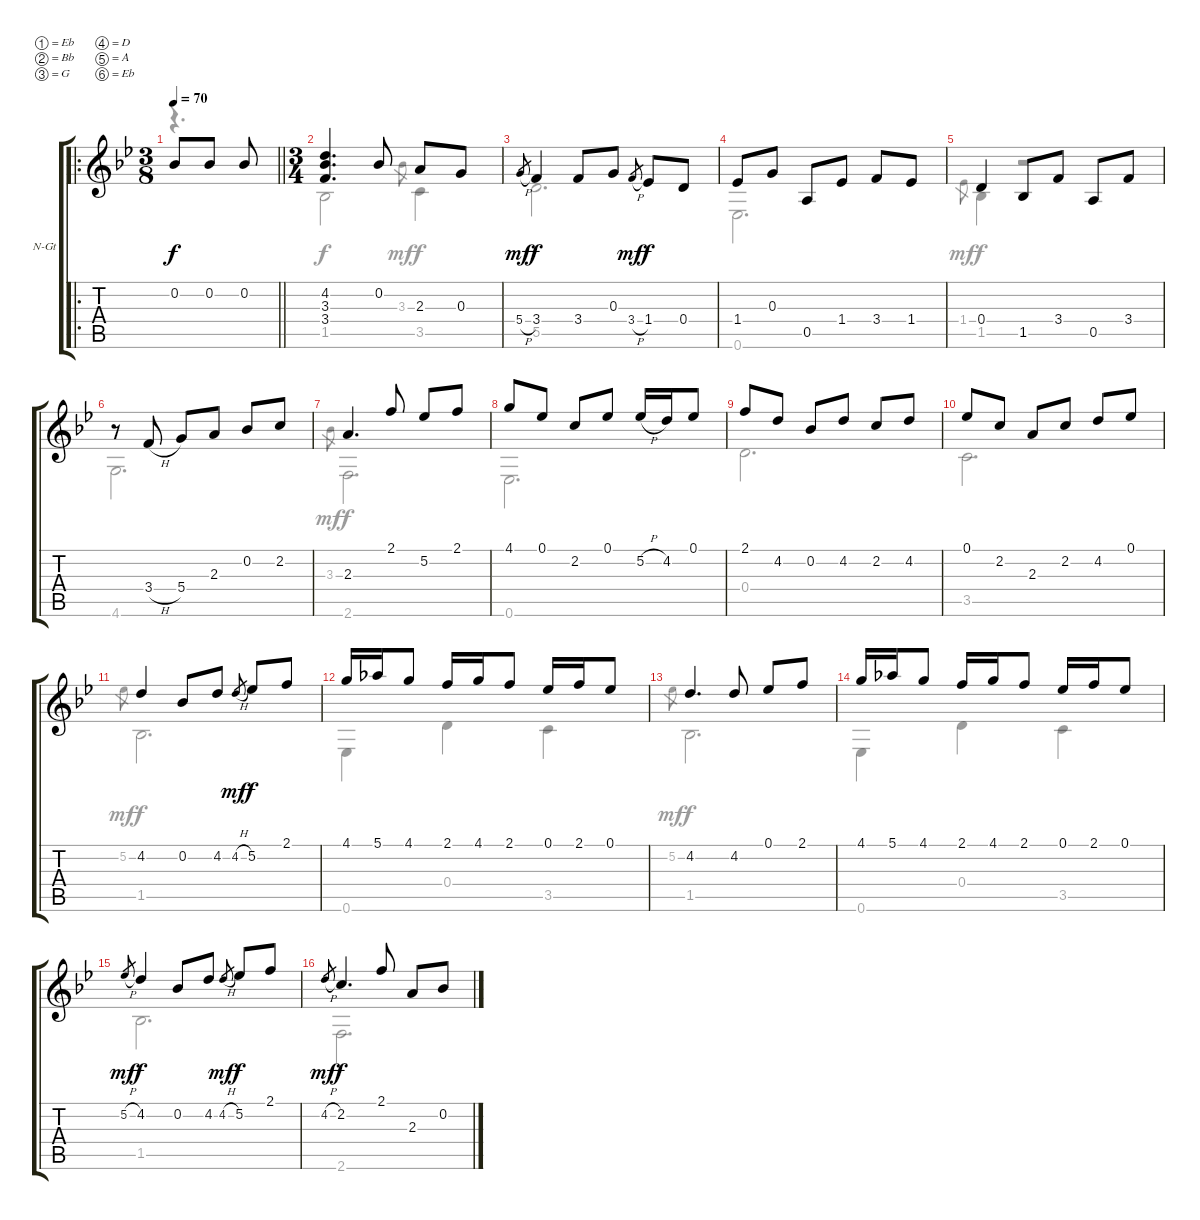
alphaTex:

\bracketExtendMode groupsimilarinstruments
\firstSystemTrackNameOrientation horizontal
\otherSystemsTrackNameOrientation horizontal
\track ("Courante" "N-Gt") {instrument acousticguitarnylon}
\staff {score tabs}
\tuning (Eb4 Bb3 G3 D3 A2 Eb2)
\voice
\ro
\ts (3 8)
\beaming (8 2 2 2 2)
\tempo 70
\clef g2
\barLineRight lightlight
\ks bb
0.2.8{dy f instrument acousticguitarnylon} 0.2.8 0.2.8 |
\ts (3 4)
\beaming (8 2 2 2 2)
(4.2 3.3 3.4).4{d} 0.2.8 2.3.8 0.3.8 |
5.4{h}.8{gr dy mf} 3.4.4{dy f} 3.4.8 0.3.8 3.4{h}.8{gr dy mf} 1.4.8{dy f} 0.4.8 |
1.4.8 0.3.8 0.5.8 1.4.8 3.4.8 1.4.8 |
0.4.4 1.5.8 3.4.8 0.5.8 3.4.8 |
r.8 3.4{h}.8 5.4.8 2.3.8 0.2.8 2.2.8 |
2.3.4{d} 2.1.8 5.2.8 2.1.8 |
4.1.8 0.1.8 2.2.8 0.1.8 5.2{h}.16 4.2.16 0.1.8 |
2.1.8 4.2.8 0.2.8 4.2.8 2.2.8 4.2.8 |
0.1.8 2.2.8 2.3.8 2.2.8 4.2.8 0.1.8 |
4.2.4 0.2.8 4.2.8 4.2{h}.8{gr dy mf} 5.2.8{dy f} 2.1.8 |
4.1.16 5.1.16 4.1.8 2.1.16 4.1.16 2.1.8 0.1.16 2.1.16 0.1.8 |
4.2.4{d} 4.2.8 0.1.8 2.1.8 |
4.1.16 5.1.16 4.1.8 2.1.16 4.1.16 2.1.8 0.1.16 2.1.16 0.1.8 |
5.2{h}.8{gr dy mf} 4.2.4{dy f} 0.2.8 4.2.8 4.2{h}.8{gr dy mf} 5.2.8{dy f} 2.1.8 |
4.2{h}.8{gr dy mf} 2.2.4{d dy f} 2.1.8 2.3.8 0.2.8
\voice
\clef g2
\ottava regular
\simile none
\barLineRight lightlight
\ks bb
r.4{d dy f} |
1.5.2 3.3.8{gr dy mf} 3.5.4{dy f} |
5.5.2{d} |
0.6.2{d} |
1.4.8{gr dy mf} 1.5.4{dy f} r.2 |
4.6.2{d} |
3.3.8{gr dy mf} 2.6.2{d dy f} |
0.6.2{d} |
0.4.2{d} |
3.5.2{d} |
5.2.8{gr dy mf} 1.5.2{d dy f} |
0.6.4 0.4.4 3.5.4 |
5.2.8{gr dy mf} 1.5.2{d dy f} |
0.6.4 0.4.4 3.5.4 |
1.5.2{d} |
2.6.2{d}
